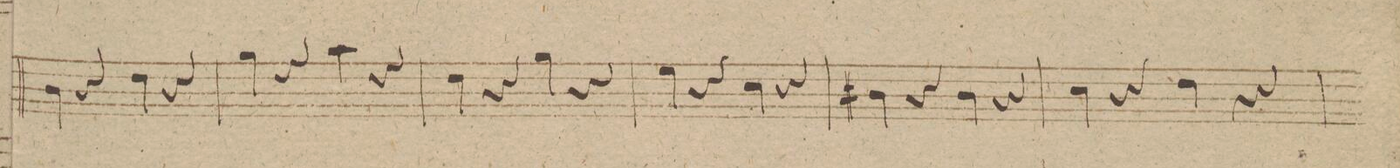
**kern
*I"Organo.
*clefF4
*k[f#]
*met(c|)
*M2/2
4D\
4r
4F#\
4r
=276
4B\
4r
4c\
4r
=277
4F#\
4r
4B\
4r
=278
4G\
4r
4E\
4r
=279
4D#X\
4r
4D#\
4r
=280
4E\
4r
4F#\
4r
=281
*-
